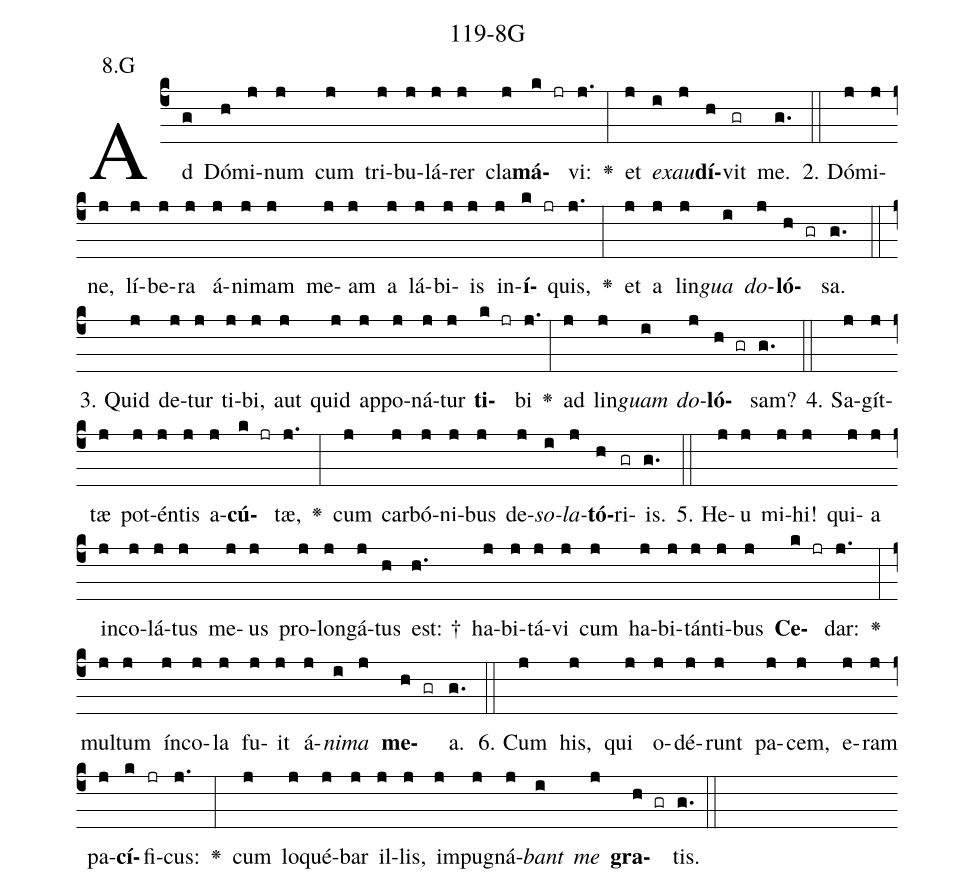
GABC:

name: 119-8G;
annotation: 8.G;
%%
(c4)Ad(g) Dó(h)mi(j)num(j) cum(j) tri(j)bu(j)lá(j)rer(j) cla(j)<b>má</b>(k jr)vi:(j.) <v>\greheightstar</v>(:) et(j) <i>ex</i>(i)<i>au</i>(j)<b>dí</b>(h)vit(gr) me.(g.) (::)
2. Dó(j)mi(j)ne,(j) lí(j)be(j)ra(j) á(j)ni(j)mam(j) me(j)am(j) a(j) lá(j)bi(j)is(j) in(j)<b>í</b>(k jr)quis,(j.) <v>\greheightstar</v>(:) et(j) a(j) lin(j)<i>gua</i>(i) <i>do</i>(j)<b>ló</b>(h gr)sa.(g.) (::)
3. Quid(j) de(j)tur(j) ti(j)bi,(j) aut(j) quid(j) ap(j)po(j)ná(j)tur(j) <b>ti</b>(k jr)bi(j.) <v>\greheightstar</v>(:) ad(j) lin(j)<i>guam</i>(i) <i>do</i>(j)<b>ló</b>(h gr)sam?(g.) (::)
4. Sa(j)gít(j)tæ(j) pot(j)én(j)tis(j) a(j)<b>cú</b>(k jr)tæ,(j.) <v>\greheightstar</v>(:) cum(j) car(j)bó(j)ni(j)bus(j) de(j)<i>so</i>(i)<i>la</i>(j)<b>tó</b>(h)ri(gr)is.(g.) (::)
5. He(j)u(j) mi(j)hi!(j) qui(j)a(j) in(j)co(j)lá(j)tus(j) me(j)us(j) pro(j)lon(j)gá(j)tus(h) est: †(h.) ha(j)bi(j)tá(j)vi(j) cum(j) ha(j)bi(j)tán(j)ti(j)bus(j) <b>Ce</b>(k jr)dar:(j.) <v>\greheightstar</v>(:) mul(j)tum(j) ín(j)co(j)la(j) fu(j)it(j) á(j)<i>ni</i>(i)<i>ma</i>(j) <b>me</b>(h gr)a.(g.) (::)
6. Cum(j) his,(j) qui(j) o(j)dé(j)runt(j) pa(j)cem,(j) e(j)ram(j) pa(j)<b>cí</b>(k)fi(jr)cus:(j.) <v>\greheightstar</v>(:) cum(j) lo(j)qué(j)bar(j) il(j)lis,(j) im(j)pu(j)gná(j)<i>bant</i>(i) <i>me</i>(j) <b>gra</b>(h gr)tis.(g.) (::)
